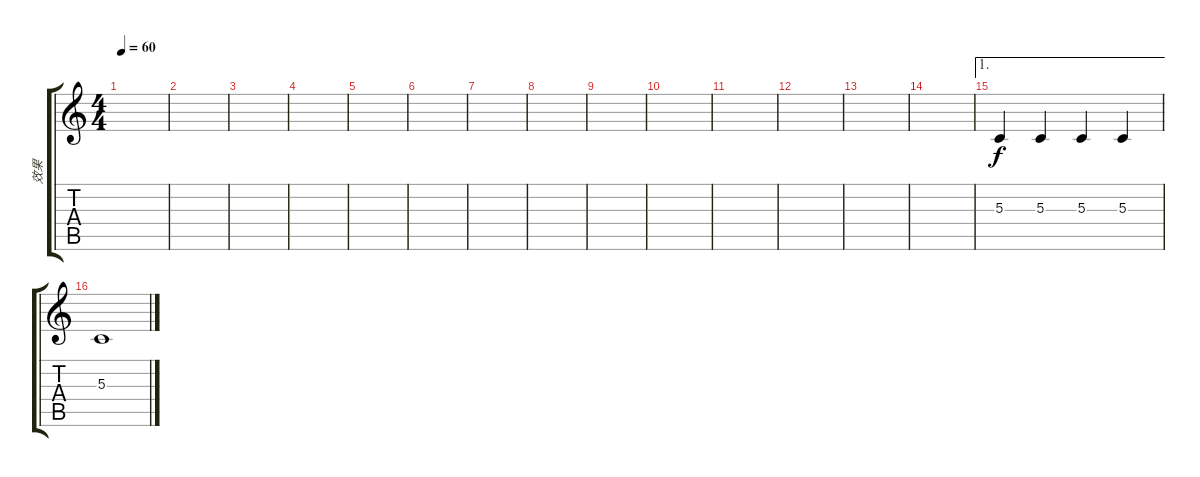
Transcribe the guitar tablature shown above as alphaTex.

\track ("效果" "效果") {instrument helicopter}
\staff {score tabs}
\tuning (E4 B3 G3 D3 A2 E2) {hide}
\ts (4 4)
\tempo 60
\clef g2
\ks c
|
|
|
|
|
|
|
|
|
|
|
|
|
|
\ae 1
5.3.4 5.3.4 5.3.4 5.3.4 |
5.3.1
